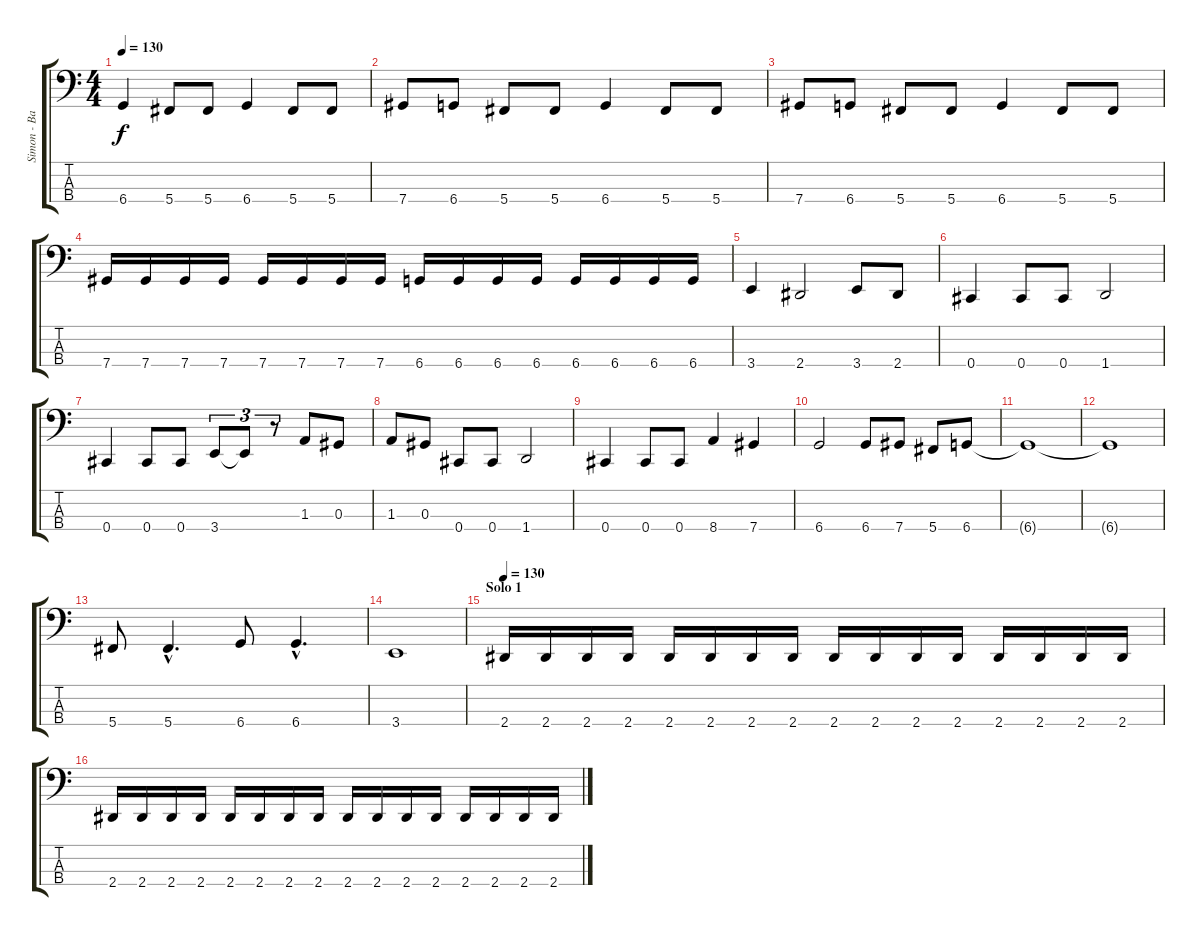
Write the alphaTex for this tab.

\track ("Simon - Bass" "Simon - Ba") {instrument electricbasspick}
\staff {score tabs}
\tuning (Gb2 Db2 Ab1 Db1) {hide}
\ts (4 4)
\tempo 130
\clef f4
\ks c
6.4.4{dy f} 5.4.8 5.4.8 6.4.4 5.4.8 5.4.8 |
7.4.8 6.4.8 5.4.8 5.4.8 6.4.4 5.4.8 5.4.8 |
7.4.8 6.4.8 5.4.8 5.4.8 6.4.4 5.4.8 5.4.8 |
7.4.16 7.4.16 7.4.16 7.4.16 7.4.16 7.4.16 7.4.16 7.4.16 6.4.16 6.4.16 6.4.16 6.4.16 6.4.16 6.4.16 6.4.16 6.4.16 |
3.4.4 2.4.2 3.4.8 2.4.8 |
0.4.4{volume 16 balance 8 instrument electricbasspick} 0.4.8 0.4.8 1.4.2 |
0.4.4 0.4.8 0.4.8 3.4.8{tu (3 2)} 3.4{t}.8{tu (3 2)} r.8{tu (3 2)} 1.3.8 0.3.8 |
1.3.8 0.3.8 0.4.8 0.4.8 1.4.2 |
0.4.4 0.4.8 0.4.8 8.4.4 7.4.4 |
6.4.2 6.4.8 7.4.8 5.4.8 6.4.8 |
6.4{t}.1 |
6.4{t}.1 |
5.4.8 5.4{hac}.4{d} 6.4.8 6.4{hac}.4{d} |
3.4.1 |
\section ("" "Solo 1")
\tempo 130
2.4.16 2.4.16 2.4.16 2.4.16 2.4.16 2.4.16 2.4.16 2.4.16 2.4.16 2.4.16 2.4.16 2.4.16 2.4.16 2.4.16 2.4.16 2.4.16 |
2.4.16 2.4.16 2.4.16 2.4.16 2.4.16 2.4.16 2.4.16 2.4.16 2.4.16 2.4.16 2.4.16 2.4.16 2.4.16 2.4.16 2.4.16 2.4.16
